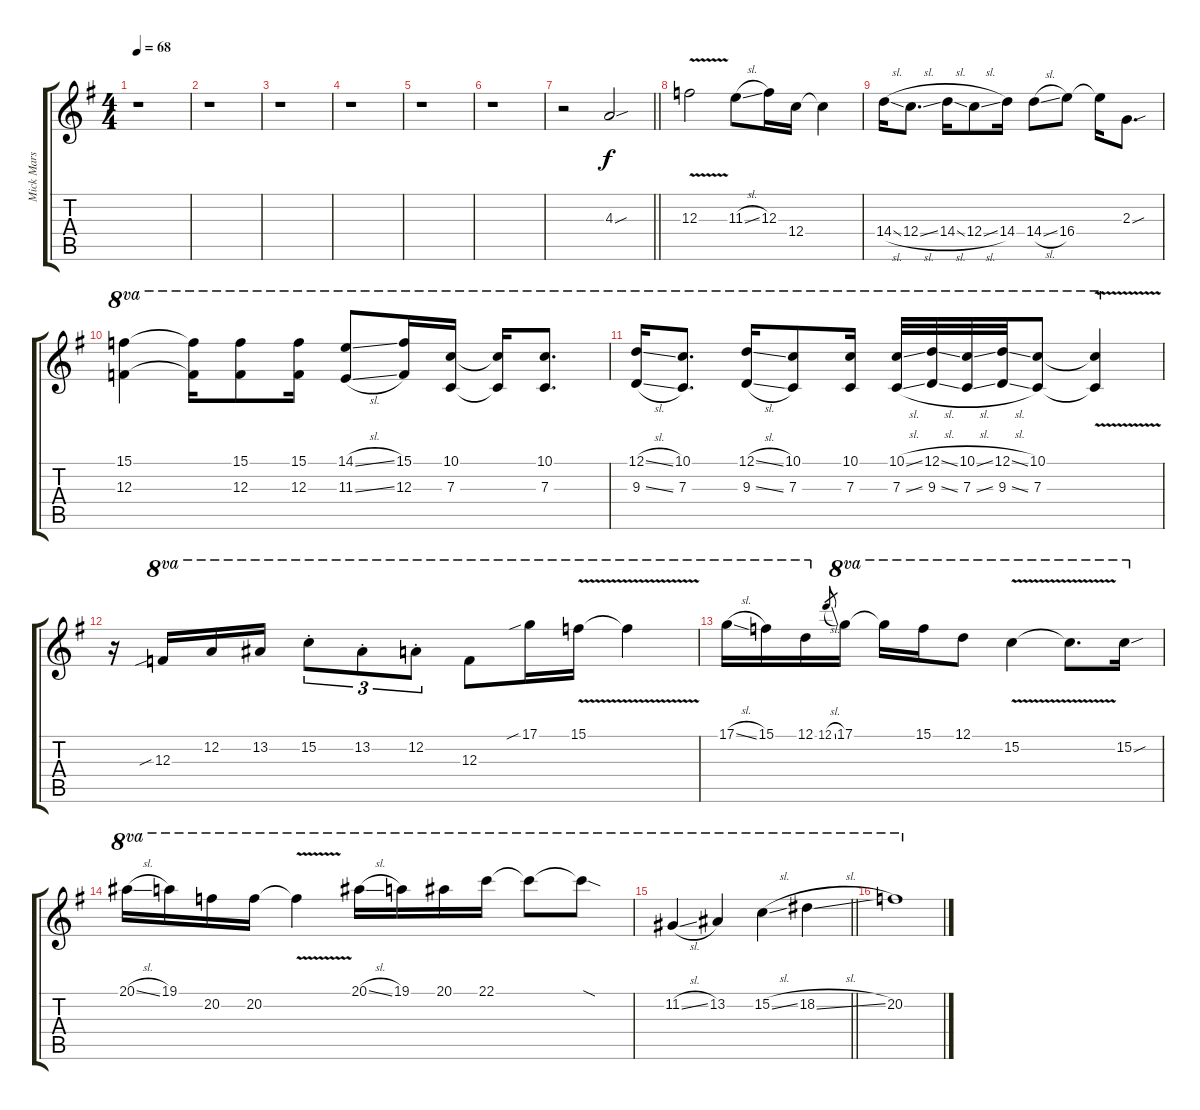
\track ("Mick Mars" "Mick Mars") {instrument distortionguitar}
\staff {score tabs}
\tuning (D4 A3 F3 C3 G2 D2) {hide}
\ts (4 4)
\tempo 68
\clef g2
\ks g
r.1{dy f} |
r.1 |
r.1 |
r.1 |
r.1 |
r.1 |
\barLineRight lightlight
r.2 4.3{sou}.2 |
12.3{v}.2 11.3{sl}.8 12.3.16 12.4.16 12.4{t}.4 |
14.4{sl}.16 12.4{sl}.8{d} 14.4{sl}.16 12.4{sl}.8 14.4.16 14.4{sl}.8 16.4.8 16.4{t}.16 2.3{sou}.8{d} |
(15.1 12.3).4{ot 8va} (15.1{t} 12.3{t}).16{ot 8va} (15.1 12.3).8{ot 8va} (15.1 12.3).16{ot 8va} (14.1{sl} 11.3{sl}).8{ot 8va} (15.1 12.3).16{ot 8va} (10.1 7.3).16{ot 8va} (10.1{t} 7.3{t}).16{ot 8va} (10.1 7.3).8{d ot 8va} |
(12.1{sl} 9.3{sl}).16{ot 8va} (10.1 7.3).8{d ot 8va} (12.1{sl} 9.3{sl}).16{ot 8va} (10.1 7.3).8{ot 8va} (10.1 7.3).16{ot 8va} (10.1{sl} 7.3{sl}).32{ot 8va} (12.1{sl} 9.3{sl}).32{ot 8va} (10.1{sl} 7.3{sl}).32{ot 8va} (12.1{sl} 9.3{sl}).32{ot 8va} (10.1 7.3).8{ot 8va} (10.1{v t} 7.3{v t}).4{ot 8va} |
r.16 12.3{sib}.16{ot 8va} 12.2.16{ot 8va} 13.2.16{ot 8va} 15.2{st}.8{tu (3 2) ot 8va} 13.2{st}.8{tu (3 2) ot 8va} 12.2{st}.8{tu (3 2) ot 8va} 12.3.8{ot 8va} 17.1{sib}.16{ot 8va} 15.1{v}.16{ot 8va} 15.1{v t}.4{ot 8va} |
17.1{sl}.16{ot 8va} 15.1.16{ot 8va} 12.1.16{ot 8va} 12.1{sl}.8{gr} 17.1.16{ot 8va} 17.1{t}.16{ot 8va} 15.1.16{ot 8va} 12.1.8{ot 8va} 15.2{v}.4{ot 8va} 15.2{v t}.8{d ot 8va} 15.2{sou}.16{ot 8va} |
20.1{sl}.16{ot 8va} 19.1.16{ot 8va} 20.2.16{ot 8va} 20.2.16{ot 8va} 20.2{v t}.4{ot 8va} 20.1{sl}.16{ot 8va} 19.1.16{ot 8va} 20.1.16{ot 8va} 22.1.16{ot 8va} 22.1{t}.8{ot 8va} 22.1{sod t}.8{ot 8va} |
\barLineRight lightlight
11.2{sl}.4{ot 8va} 13.2.4{ot 8va} 15.2{sl}.4{ot 8va} 18.2{sl}.4{ot 8va} |
20.2.1{ot 8va}
